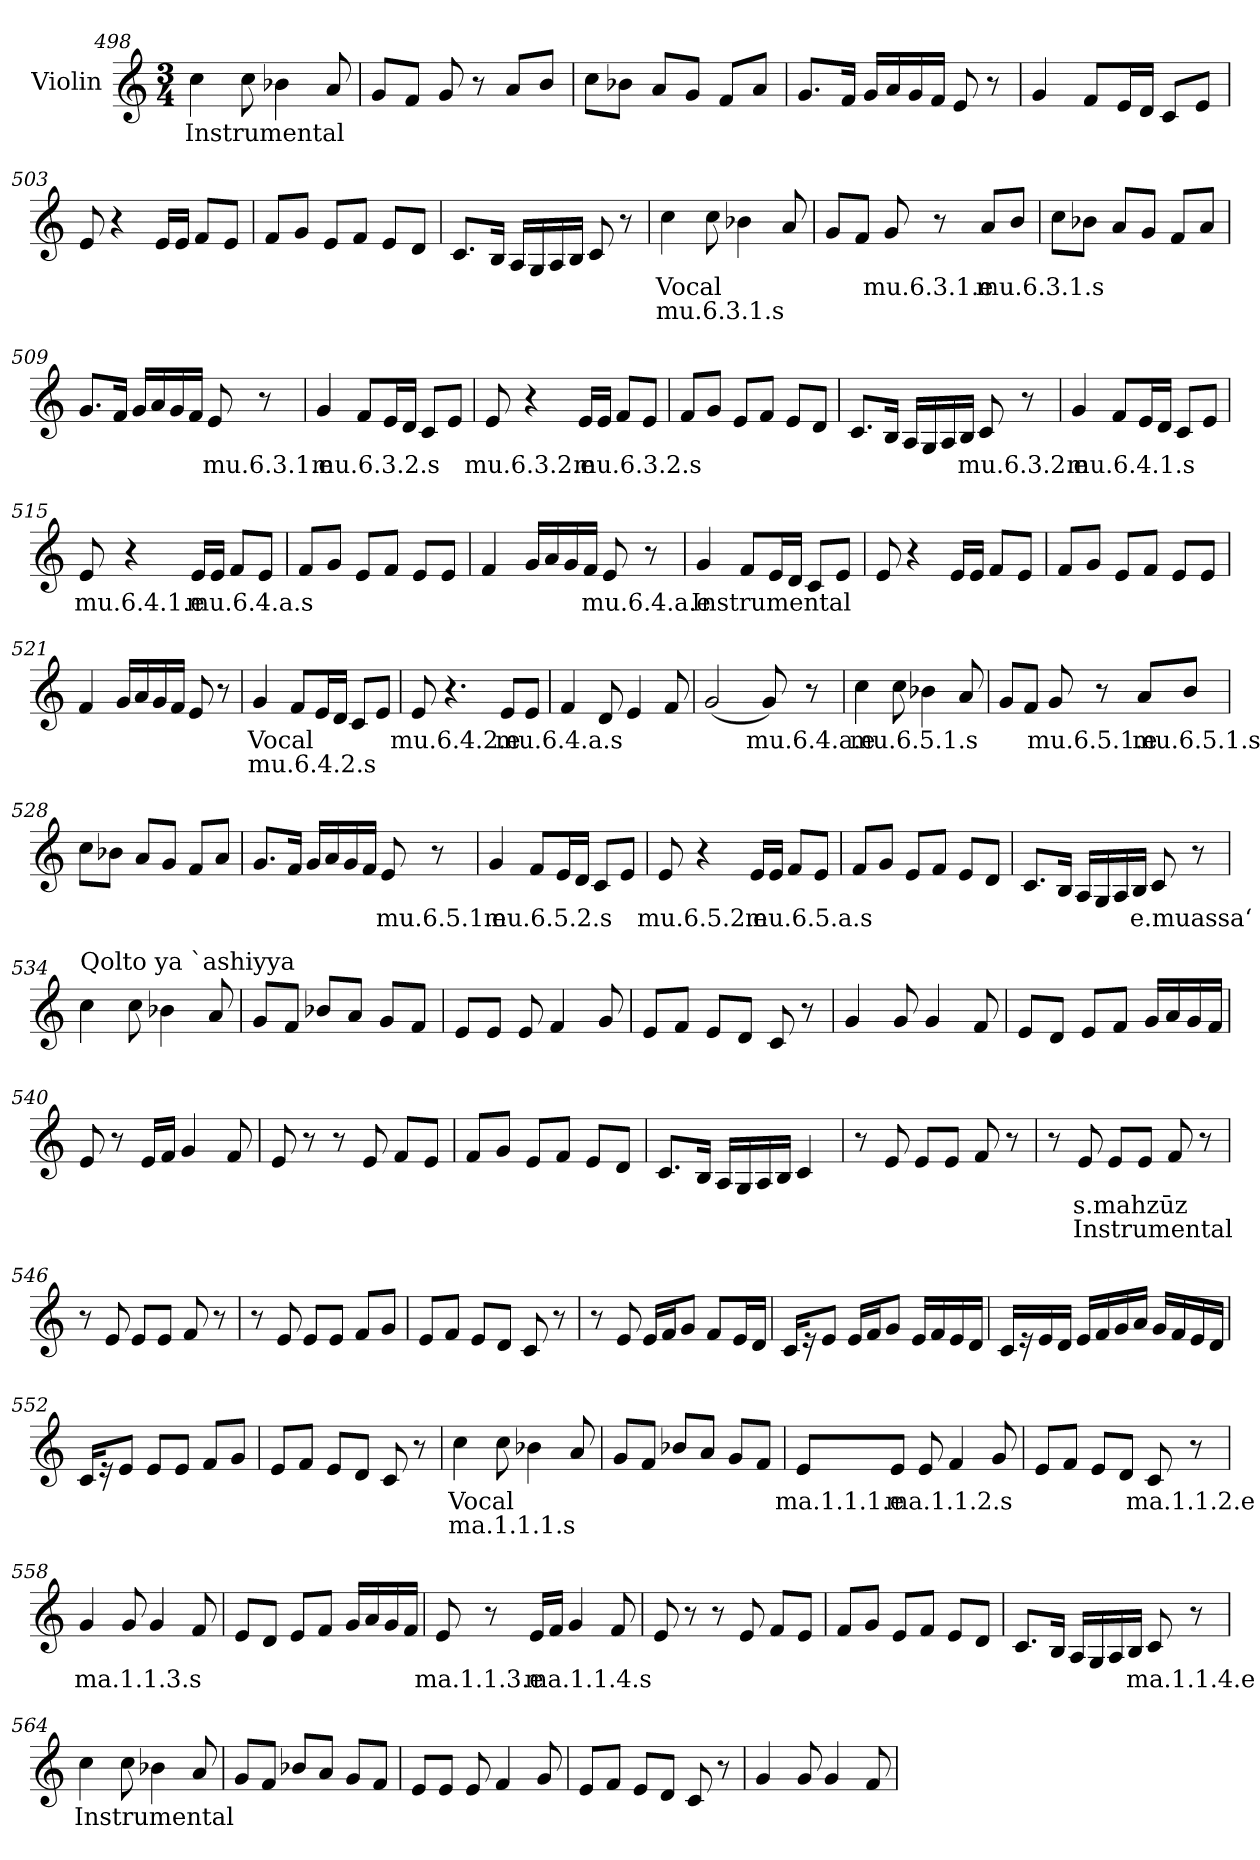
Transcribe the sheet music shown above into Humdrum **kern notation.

**kern	**text	**text
*part1	*part1	*part1
*staff1	*staff1	*staff1
*I"Violin	*	*
*clefG2	*	*
*k[]	*	*
*M3/4	*	*
=498	=498	=498
!	!LO:LY:b	!
4cc\	Instrumental	.
8cc\	.	.
4b-X\	.	.
8a/	.	.
=499	=499	=499
8g/L	.	.
8f/J	.	.
8g/	.	.
8r	.	.
8a/L	.	.
8b/J	.	.
=500	=500	=500
8cc\L	.	.
8b-X\J	.	.
8a/L	.	.
8g/J	.	.
8f/L	.	.
8a/J	.	.
!!LO:LB:g=z
=501	=501	=501
8.g/L	.	.
16f/Jk	.	.
16g/LL	.	.
16a/	.	.
16g/	.	.
16f/JJ	.	.
8e/	.	.
8r	.	.
!!LO:LB:g=z
=502	=502	=502
4g/	.	.
8f/L	.	.
16e/L	.	.
16d/JJ	.	.
8c/L	.	.
8e/J	.	.
=503	=503	=503
8e/	.	.
4r	.	.
16e/LL	.	.
16e/JJ	.	.
8f/L	.	.
8e/J	.	.
=504	=504	=504
8f/L	.	.
8g/J	.	.
8e/L	.	.
8f/J	.	.
8e/L	.	.
8d/J	.	.
=505	=505	=505
8.c/L	.	.
16B/Jk	.	.
16A/LL	.	.
16G/	.	.
16A/	.	.
16B/JJ	.	.
8c/	.	.
8r	.	.
=506	=506	=506
!	!LO:LY:b	!LO:LY:b
4cc\	Vocal	mu.6.3.1.s
8cc\	.	.
4b-X\	.	.
8a/	.	.
!!LO:PB:g=z
=507	=507	=507
8g/L	.	.
8f/J	.	.
!	!LO:LY:b	!
8g/	mu.6.3.1.e	.
8r	.	.
!	!LO:LY:b	!
8a/L	mu.6.3.1.s	.
8b/J	.	.
=508	=508	=508
8cc\L	.	.
8b-X\J	.	.
8a/L	.	.
8g/J	.	.
8f/L	.	.
8a/J	.	.
=509	=509	=509
8.g/L	.	.
16f/Jk	.	.
16g/LL	.	.
16a/	.	.
16g/	.	.
16f/JJ	.	.
!	!LO:LY:b	!
8e/	mu.6.3.1.e	.
8r	.	.
!!LO:LB:g=z
=510	=510	=510
!	!LO:LY:b	!
4g/	mu.6.3.2.s	.
8f/L	.	.
16e/L	.	.
16d/JJ	.	.
8c/L	.	.
8e/J	.	.
=511	=511	=511
!	!LO:LY:b	!
8e/	mu.6.3.2.e	.
4r	.	.
!	!LO:LY:b	!
16e/LL	mu.6.3.2.s	.
16e/JJ	.	.
8f/L	.	.
8e/J	.	.
!!LO:LB:g=z
=512	=512	=512
8f/L	.	.
8g/J	.	.
8e/L	.	.
8f/J	.	.
8e/L	.	.
8d/J	.	.
=513	=513	=513
8.c/L	.	.
16B/Jk	.	.
16A/LL	.	.
16G/	.	.
16A/	.	.
16B/JJ	.	.
!	!LO:LY:b	!
8c/	mu.6.3.2.e	.
8r	.	.
=514	=514	=514
!	!LO:LY:b	!
4g/	mu.6.4.1.s	.
8f/L	.	.
16e/L	.	.
16d/JJ	.	.
8c/L	.	.
8e/J	.	.
!!LO:LB:g=z
=515	=515	=515
!	!LO:LY:b	!
8e/	mu.6.4.1.e	.
4r	.	.
!	!LO:LY:b	!
16e/LL	mu.6.4.a.s	.
16e/JJ	.	.
8f/L	.	.
8e/J	.	.
=516	=516	=516
8f/L	.	.
8g/J	.	.
8e/L	.	.
8f/J	.	.
8e/L	.	.
8e/J	.	.
=517	=517	=517
4f/	.	.
16g/LL	.	.
16a/	.	.
16g/	.	.
16f/JJ	.	.
!	!LO:LY:b	!
8e/	mu.6.4.a.e	.
8r	.	.
!!LO:LB:g=z
=518	=518	=518
!	!LO:LY:b	!
4g/	Instrumental	.
8f/L	.	.
16e/L	.	.
16d/JJ	.	.
8c/L	.	.
8e/J	.	.
=519	=519	=519
8e/	.	.
4r	.	.
16e/LL	.	.
16e/JJ	.	.
8f/L	.	.
8e/J	.	.
=520	=520	=520
8f/L	.	.
8g/J	.	.
8e/L	.	.
8f/J	.	.
8e/L	.	.
8e/J	.	.
=521	=521	=521
4f/	.	.
16g/LL	.	.
16a/	.	.
16g/	.	.
16f/JJ	.	.
8e/	.	.
8r	.	.
!!LO:LB:g=z
=522	=522	=522
!	!LO:LY:b	!LO:LY:b
4g/	Vocal	mu.6.4.2.s
8f/L	.	.
16e/L	.	.
16d/JJ	.	.
8c/L	.	.
8e/J	.	.
=523	=523	=523
!	!LO:LY:b	!
8e/	mu.6.4.2.e	.
4.r	.	.
!	!LO:LY:b	!
8e/L	mu.6.4.a.s	.
8e/J	.	.
=524	=524	=524
4f/	.	.
8d/	.	.
4e/	.	.
8f/	.	.
=525	=525	=525
(2g/	.	.
!	!LO:LY:b	!
8g/)	mu.6.4.a.e	.
8r	.	.
!!LO:LB:g=z
=526	=526	=526
!	!LO:LY:b	!
4cc\	mu.6.5.1.s	.
8cc\	.	.
4b-X\	.	.
8a/	.	.
=527	=527	=527
8g/L	.	.
8f/J	.	.
!	!LO:LY:b	!
8g/	mu.6.5.1.e	.
8r	.	.
!	!LO:LY:b	!
8a/L	mu.6.5.1.s	.
8b/J	.	.
=528	=528	=528
8cc\L	.	.
8b-X\J	.	.
8a/L	.	.
8g/J	.	.
8f/L	.	.
8a/J	.	.
!!LO:LB:g=z
=529	=529	=529
8.g/L	.	.
16f/Jk	.	.
16g/LL	.	.
16a/	.	.
16g/	.	.
16f/JJ	.	.
!	!LO:LY:b	!
8e/	mu.6.5.1.e	.
8r	.	.
!!LO:LB:g=z
=530	=530	=530
!	!LO:LY:b	!
4g/	mu.6.5.2.s	.
8f/L	.	.
16e/L	.	.
16d/JJ	.	.
8c/L	.	.
8e/J	.	.
=531	=531	=531
!	!LO:LY:b	!
8e/	mu.6.5.2.e	.
4r	.	.
!	!LO:LY:b	!
16e/LL	mu.6.5.a.s	.
16e/JJ	.	.
8f/L	.	.
8e/J	.	.
=532	=532	=532
8f/L	.	.
8g/J	.	.
8e/L	.	.
8f/J	.	.
8e/L	.	.
8d/J	.	.
!!LO:LB:g=z
=533	=533	=533
8.c/L	.	.
16B/Jk	.	.
16A/LL	.	.
16G/	.	.
16A/	.	.
16B/JJ	.	.
!	!LO:LY:b	!
8c/	e.muassa‘	.
8r	.	.
=534	=534	=534
*MM65	*	*
!LO:TX:a:t=Qolto ya `ashiyya	!	!
4cc\	.	.
8cc\	.	.
4b-X\	.	.
8a/	.	.
!!LO:PB:g=z
=535	=535	=535
8g/L	.	.
8f/J	.	.
8b-X/L	.	.
8a/J	.	.
8g/L	.	.
8f/J	.	.
=536	=536	=536
8e/L	.	.
8e/J	.	.
8e/	.	.
4f/	.	.
8g/	.	.
=537	=537	=537
8e/L	.	.
8f/J	.	.
8e/L	.	.
8d/J	.	.
8c/	.	.
8r	.	.
=538	=538	=538
4g/	.	.
8g/	.	.
4g/	.	.
8f/	.	.
=539	=539	=539
8e/L	.	.
8d/J	.	.
8e/L	.	.
8f/J	.	.
16g/LL	.	.
16a/	.	.
16g/	.	.
16f/JJ	.	.
!!LO:LB:g=z
=540	=540	=540
8e/	.	.
8r	.	.
16e/LL	.	.
16f/JJ	.	.
4g/	.	.
8f/	.	.
!!LO:LB:g=z
=541	=541	=541
8e/	.	.
8r	.	.
8r	.	.
8e/	.	.
8f/L	.	.
8e/J	.	.
=542	=542	=542
8f/L	.	.
8g/J	.	.
8e/L	.	.
8f/J	.	.
8e/L	.	.
8d/J	.	.
=543	=543	=543
8.c/L	.	.
16B/Jk	.	.
16A/LL	.	.
16G/	.	.
16A/	.	.
16B/JJ	.	.
4c/	.	.
=544	=544	=544
8r	.	.
8e/	.	.
8e/L	.	.
8e/J	.	.
8f/	.	.
8r	.	.
!!LO:LB:g=z
=545	=545	=545
8r	.	.
!	!LO:LY:b	!LO:LY:b
8e/	s.mahzūz	Instrumental
8e/L	.	.
8e/J	.	.
8f/	.	.
8r	.	.
!!LO:LB:g=z
=546	=546	=546
8r	.	.
8e/	.	.
8e/L	.	.
8e/J	.	.
8f/	.	.
8r	.	.
=547	=547	=547
8r	.	.
8e/	.	.
8e/L	.	.
8e/J	.	.
8f/L	.	.
8g/J	.	.
=548	=548	=548
8e/L	.	.
8f/J	.	.
8e/L	.	.
8d/J	.	.
8c/	.	.
8r	.	.
=549	=549	=549
8r	.	.
8e/	.	.
16e/LL	.	.
16f/J	.	.
8g/J	.	.
8f/L	.	.
16e/L	.	.
16d/JJ	.	.
=550	=550	=550
16c/KL	.	.
16r	.	.
8e/J	.	.
16e/LL	.	.
16f/J	.	.
8g/J	.	.
16e/LL	.	.
16f/	.	.
16e/	.	.
16d/JJ	.	.
!!LO:LB:g=z
=551	=551	=551
16c/LL	.	.
16r	.	.
16e/	.	.
16d/JJ	.	.
16e/LL	.	.
16f/	.	.
16g/	.	.
16a/JJ	.	.
16g/LL	.	.
16f/	.	.
16e/	.	.
16d/JJ	.	.
=552	=552	=552
16c/KL	.	.
16r	.	.
8e/J	.	.
8e/L	.	.
8e/J	.	.
8f/L	.	.
8g/J	.	.
=553	=553	=553
8e/L	.	.
8f/J	.	.
8e/L	.	.
8d/J	.	.
8c/	.	.
8r	.	.
=554	=554	=554
!	!LO:LY:b	!LO:LY:b
4cc\	Vocal	ma.1.1.1.s
8cc\	.	.
4b-X\	.	.
8a/	.	.
!!LO:LB:g=z
=555	=555	=555
8g/L	.	.
8f/J	.	.
8b-X/L	.	.
8a/J	.	.
8g/L	.	.
8f/J	.	.
!!LO:LB:g=z
=556	=556	=556
!	!LO:LY:b	!
8e/L	ma.1.1.1.e	.
!	!LO:LY:b	!
8e/J	ma.1.1.2.s	.
8e/	.	.
4f/	.	.
8g/	.	.
=557	=557	=557
8e/L	.	.
8f/J	.	.
8e/L	.	.
8d/J	.	.
!	!LO:LY:b	!
8c/	ma.1.1.2.e	.
8r	.	.
=558	=558	=558
!	!LO:LY:b	!
4g/	ma.1.1.3.s	.
8g/	.	.
4g/	.	.
8f/	.	.
!!LO:LB:g=z
=559	=559	=559
8e/L	.	.
8d/J	.	.
8e/L	.	.
8f/J	.	.
16g/LL	.	.
16a/	.	.
16g/	.	.
16f/JJ	.	.
=560	=560	=560
!	!LO:LY:b	!
8e/	ma.1.1.3.e	.
8r	.	.
!	!LO:LY:b	!
16e/LL	ma.1.1.4.s	.
16f/JJ	.	.
4g/	.	.
8f/	.	.
=561	=561	=561
8e/	.	.
8r	.	.
8r	.	.
8e/	.	.
8f/L	.	.
8e/J	.	.
!!LO:LB:g=z
=562	=562	=562
8f/L	.	.
8g/J	.	.
8e/L	.	.
8f/J	.	.
8e/L	.	.
8d/J	.	.
=563	=563	=563
8.c/L	.	.
16B/Jk	.	.
16A/LL	.	.
16G/	.	.
16A/	.	.
16B/JJ	.	.
!	!LO:LY:b	!
8c/	ma.1.1.4.e	.
8r	.	.
=564	=564	=564
!	!LO:LY:b	!
4cc\	Instrumental	.
8cc\	.	.
4b-X\	.	.
8a/	.	.
=565	=565	=565
8g/L	.	.
8f/J	.	.
8b-X/L	.	.
8a/J	.	.
8g/L	.	.
8f/J	.	.
!!LO:PB:g=z
=566	=566	=566
8e/L	.	.
8e/J	.	.
8e/	.	.
4f/	.	.
8g/	.	.
=567	=567	=567
8e/L	.	.
8f/J	.	.
8e/L	.	.
8d/J	.	.
8c/	.	.
8r	.	.
=568	=568	=568
4g/	.	.
8g/	.	.
4g/	.	.
8f/	.	.
=	=	=
*-	*-	*-
